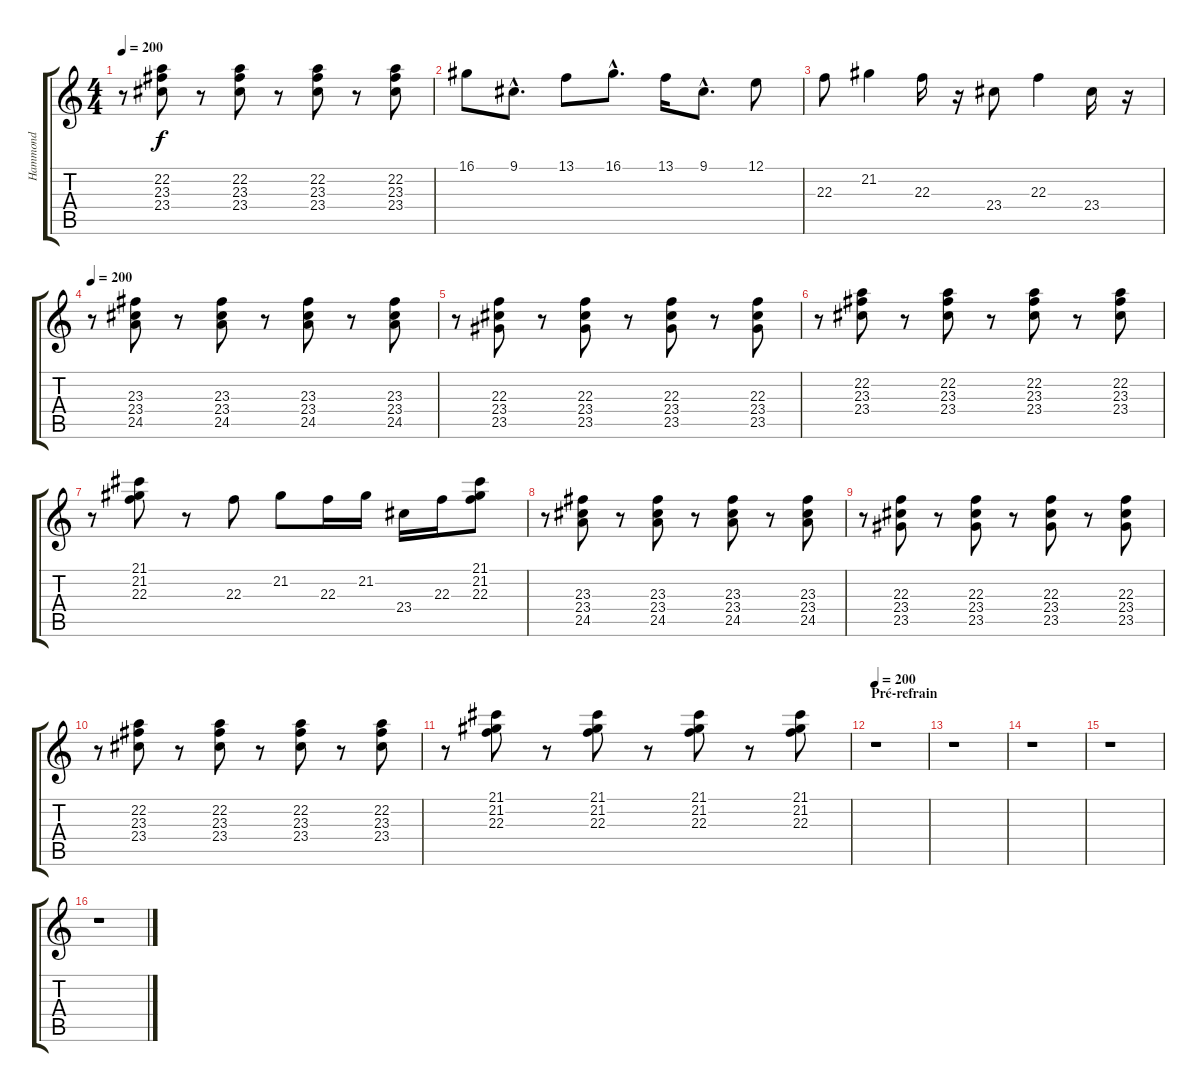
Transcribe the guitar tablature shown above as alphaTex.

\track ("Hammond" "Hammond") {instrument drawbarorgan}
\staff {score tabs}
\tuning (E4 B3 G3 D3 A2 E2) {hide}
\ts (4 4)
\tempo 200
\clef g2
\ks c
r.8{dy f} (22.2 23.3 23.4).8 r.8 (22.2 23.3 23.4).8 r.8 (22.2 23.3 23.4).8 r.8 (22.2 23.3 23.4).8 |
16.1.8 9.1{hac}.8{d} 13.1.8 16.1{hac}.8{d} 13.1.16 9.1{hac}.8{d} 12.1.8 |
22.3.8 21.2.4 22.3.16 r.16 23.4.8 22.3.4 23.4.16 r.16 |
\tempo 200
r.8 (23.3 23.4 24.5).8 r.8 (23.3 23.4 24.5).8 r.8 (23.3 23.4 24.5).8 r.8 (23.3 23.4 24.5).8 |
r.8 (22.3 23.4 23.5).8 r.8 (22.3 23.4 23.5).8 r.8 (22.3 23.4 23.5).8 r.8 (22.3 23.4 23.5).8 |
r.8 (22.2 23.3 23.4).8 r.8 (22.2 23.3 23.4).8 r.8 (22.2 23.3 23.4).8 r.8 (22.2 23.3 23.4).8 |
r.8 (21.1 21.2 22.3).8 r.8 22.3.8 21.2.8 22.3.16 21.2.16 23.4.16 22.3.16 (21.1 21.2 22.3).8 |
r.8 (23.3 23.4 24.5).8 r.8 (23.3 23.4 24.5).8 r.8 (23.3 23.4 24.5).8 r.8 (23.3 23.4 24.5).8 |
r.8 (22.3 23.4 23.5).8 r.8 (22.3 23.4 23.5).8 r.8 (22.3 23.4 23.5).8 r.8 (22.3 23.4 23.5).8 |
r.8 (22.2 23.3 23.4).8 r.8 (22.2 23.3 23.4).8 r.8 (22.2 23.3 23.4).8 r.8 (22.2 23.3 23.4).8 |
r.8 (21.1 21.2 22.3).8 r.8 (21.1 21.2 22.3).8 r.8 (21.1 21.2 22.3).8 r.8 (21.1 21.2 22.3).8 |
\section ("" "Pré-refrain")
\tempo 200
r.1 |
r.1 |
r.1 |
r.1 |
r.1
